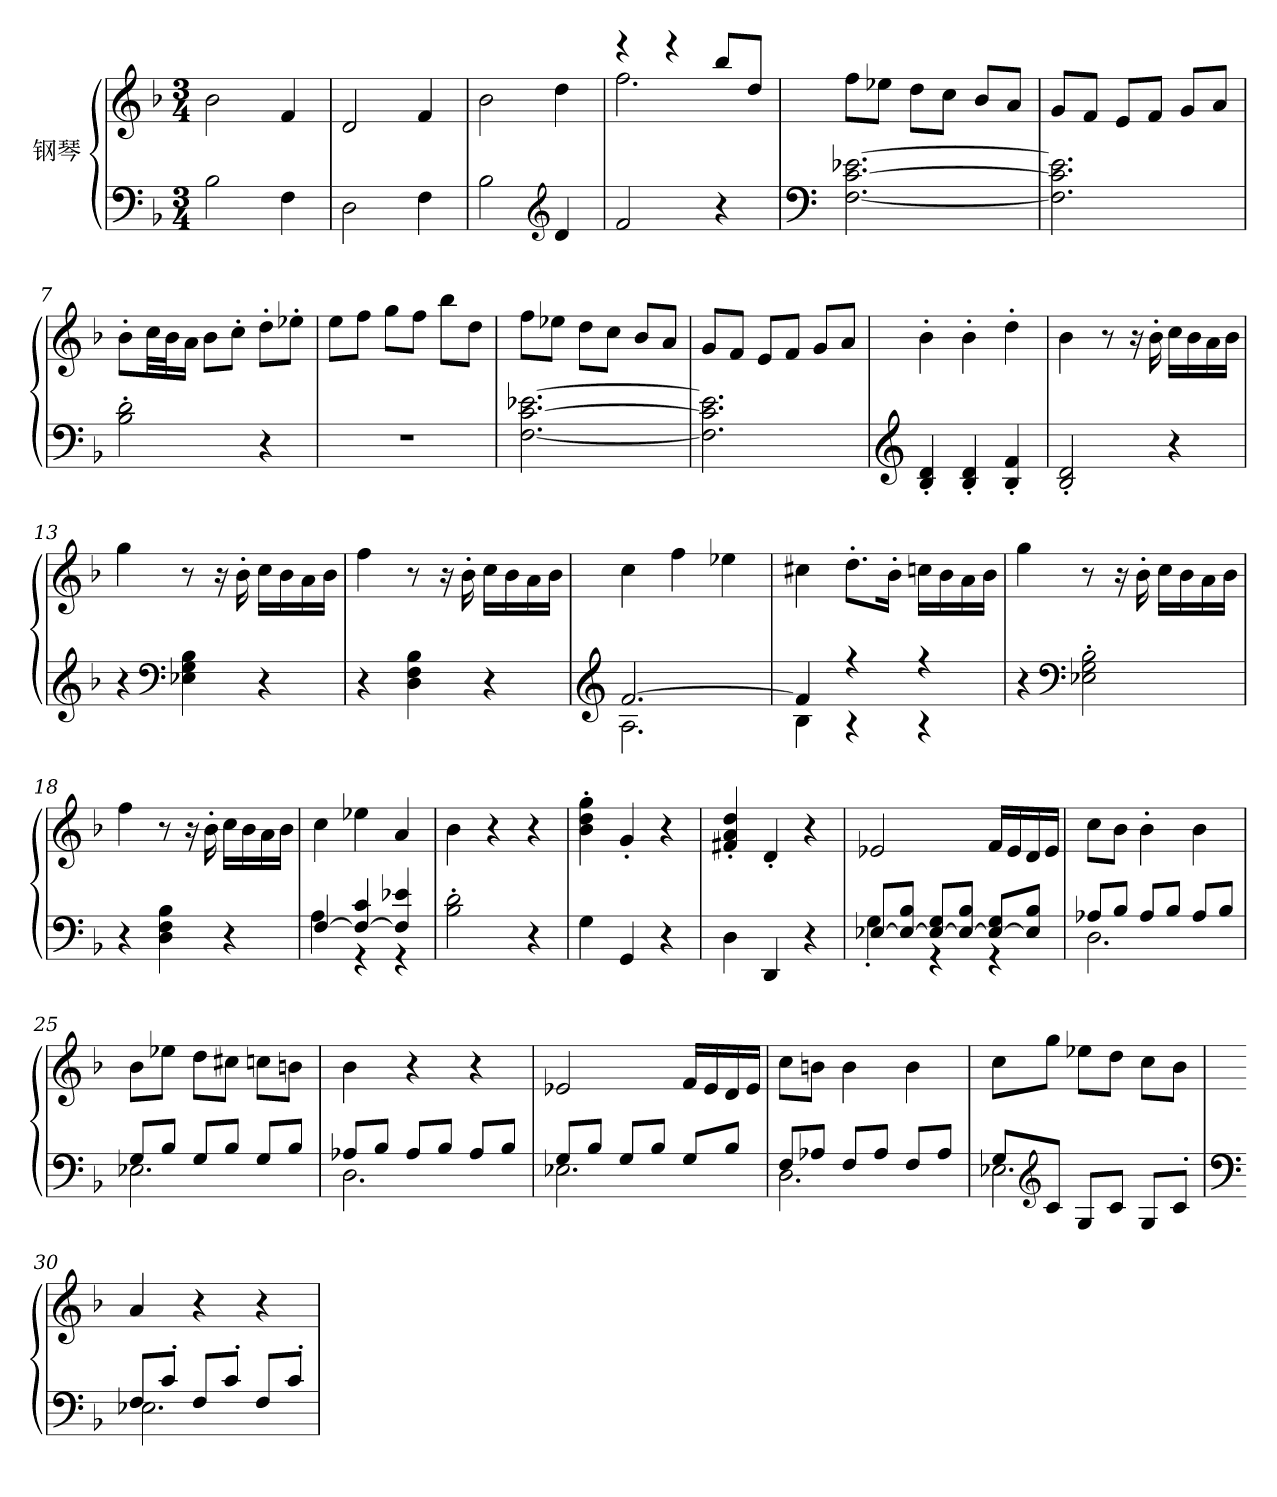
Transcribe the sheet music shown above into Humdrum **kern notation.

**kern	**kern
*part2	*part1
*staff2	*staff1
*I"钢琴	*I"钢琴
*clefF4	*clefG2
*k[b-]	*k[b-]
*M3/4	*M3/4
*MM130	*MM130
=1	=1
2B-\	2b-\
4F\	4f/
=2	=2
2D\	2d/
4F\	4f/
=3	=3
2B-\	2b-\
*clefG2	*
4d/	4dd\
=4	=4
*	*^
2f/	4r	2.ff\
.	4r	.
4r	8bb-/L	.
.	8dd/J	.
*	*v	*v
=5	=5
*clefF4	*
[2.F\ [2.c\ [2.e-X\	8ff\L
.	8ee-X\J
.	8dd\L
.	8cc\J
.	8b-/L
.	8a/J
=6	=6
2.F\] 2.c\] 2.e-\]	8g/L
.	8f/J
.	8e/L
.	8f/J
.	8g/L
.	8a/J
=7	=7
2B-\' 2d\'	8b-'\L
.	32cc\LL
.	32b-\J
.	16a\JJ
.	8b-\L
.	8cc'\J
4r	8dd'\L
.	8ee-X'\J
!!LO:LB:g=z
=8	=8
2.r	8ee\L
.	8ff\J
.	8gg\L
.	8ff\J
.	8bb-\L
.	8dd\J
=9	=9
[2.F\ [2.c\ [2.e-X\	8ff\L
.	8ee-X\J
.	8dd\L
.	8cc\J
.	8b-/L
.	8a/J
=10	=10
2.F\] 2.c\] 2.e-\]	8g/L
.	8f/J
.	8e/L
.	8f/J
.	8g/L
.	8a/J
=11	=11
*clefG2	*
4B-/' 4d/'	4b-'\
4B-/' 4d/'	4b-'\
4B-/' 4f/'	4dd'\
=12	=12
2B-/' 2d/'	4b-\
.	8r
.	16r
.	16b-'\
4r	16cc\LL
.	16b-\
.	16a\
.	16b-\JJ
!!LO:LB:g=z
=13	=13
4r	4gg\
*clefF4	*
4E-X\ 4G\ 4B-\	8r
.	16r
.	16b-'\
4r	16cc\LL
.	16b-\
.	16a\
.	16b-\JJ
=14	=14
4r	4ff\
4D\ 4F\ 4B-\	8r
.	16r
.	16b-'\
4r	16cc\LL
.	16b-\
.	16a\
.	16b-\JJ
=15	=15
*clefG2	*
*^	*
[2.f/	2.A\	4cc\
.	.	4ff\
.	.	4ee-X\
=16	=16	=16
4f/]	4B-\	4cc#X\
4r	4r	8.dd'\L
.	.	16b-'\Jk
4r	4r	16ccn\LL
.	.	16b-\
.	.	16a\
.	.	16b-\JJ
*v	*v	*
!!LO:LB:g=z
=17	=17
4r	4gg\
*clefF4	*
2E-X\' 2G\' 2B-\'	8r
.	16r
.	16b-'\
.	16cc\LL
.	16b-\
.	16a\
.	16b-\JJ
=18	=18
4r	4ff\
4D\ 4F\ 4B-\	8r
.	16r
.	16b-'\
4r	16cc\LL
.	16b-\
.	16a\
.	16b-\JJ
=19	=19
*^	*
[4F/	4A\	4cc\
4F/_ 4c/	4r	4ee-X\
4F/] 4e-X/	4r	4a/
*v	*v	*
=20	=20
2B-\' 2d\'	4b-\
.	4r
4r	4r
=21	=21
4G\	4b-\' 4dd\' 4gg\'
4GG/	4g'/
4r	4r
=22	=22
4D\	4f#X/' 4a/' 4dd/'
4DD/	4d'/
4r	4r
!!LO:LB:g=z
=23	=23
*^	*
[8E-X/L	4G'\	2e-X/
8E-/_ 8B-/J	.	.
8E-/_ 8G/L	4r	.
8E-/_ 8B-/J	.	.
8E-/_ 8G/L	4r	16f/LL
.	.	16e-/
8E-/] 8B-/J	.	16d/
.	.	16e-/JJ
=24	=24	=24
8A-X/L	2.D\	8cc\L
8B-/J	.	8b-\J
8A-/L	.	4b-'\
8B-/J	.	.
8A-/L	.	4b-\
8B-/J	.	.
=25	=25	=25
8G/L	2.E-X\	8b-\L
8B-/J	.	8ee-X\J
8G/L	.	8dd\L
8B-/J	.	8cc#X\J
8G/L	.	8ccn\L
8B-/J	.	8bn\J
=26	=26	=26
8A-X/L	2.D\	4b-\
8B-/J	.	.
8A-/L	.	4r
8B-/J	.	.
8A-/L	.	4r
8B-/J	.	.
!!LO:LB:g=z
=27	=27	=27
8G/L	2.E-X\	2e-X/
8B-/J	.	.
8G/L	.	.
8B-/J	.	.
8G/L	.	16f/LL
.	.	16e-/
8B-/J	.	16d/
.	.	16e-/JJ
=28	=28	=28
8F/L	2.D\	8cc\L
8A-X/J	.	8bn\J
8F/L	.	4b\
8A-/J	.	.
8F/L	.	4b\
8A-/J	.	.
=29	=29	=29
8G/L	2.E-X\	8cc\L
*clefG2	*	*
8c/J	.	8gg\J
8G/L	.	8ee-X\L
8c/J	.	8dd\J
8G/L	.	8cc\L
8c'/J	.	8b-\J
=30	=30	=30
*clefF4	*	*
8F/L	2.E-X\	4a/
8c'/J	.	.
8F/L	.	4r
8c'/J	.	.
8F/L	.	4r
8c'/J	.	.
*v	*v	*
=	=
*-	*-
